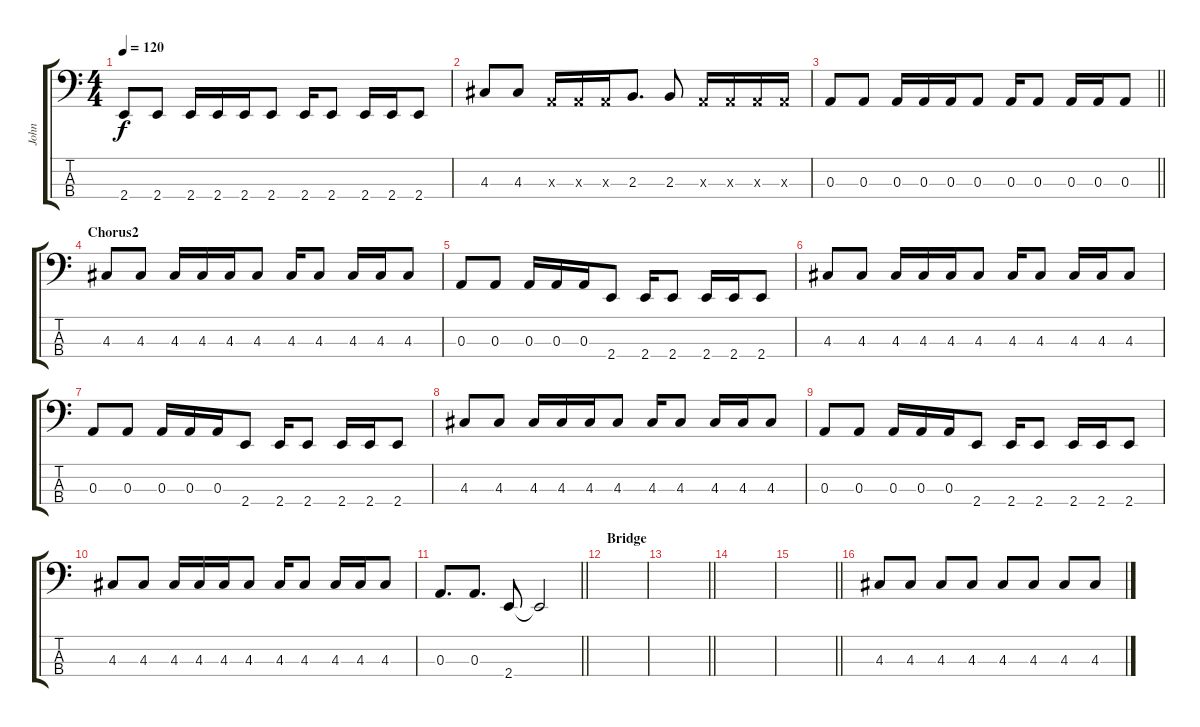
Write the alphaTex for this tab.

\track ("John" "John") {instrument electricbasspick}
\staff {score tabs}
\tuning (G2 D2 A1 D1) {hide}
\ts (4 4)
\tempo 120
\clef f4
\ks c
2.4.8{dy f} 2.4.8 2.4.16 2.4.16 2.4.16 2.4.8 2.4.16 2.4.8 2.4.16 2.4.16 2.4.8 |
4.3.8 4.3.8 0.3{x}.16 0.3{x}.16 0.3{x}.16 2.3.8{d} 2.3.8 0.3{x}.16 0.3{x}.16 0.3{x}.16 0.3{x}.16 |
\barLineRight lightlight
0.3.8 0.3.8 0.3.16 0.3.16 0.3.16 0.3.8 0.3.16 0.3.8 0.3.16 0.3.16 0.3.8 |
\section ("" "Chorus2")
4.3.8 4.3.8 4.3.16 4.3.16 4.3.16 4.3.8 4.3.16 4.3.8 4.3.16 4.3.16 4.3.8 |
0.3.8 0.3.8 0.3.16 0.3.16 0.3.16 2.4.8 2.4.16 2.4.8 2.4.16 2.4.16 2.4.8 |
4.3.8 4.3.8 4.3.16 4.3.16 4.3.16 4.3.8 4.3.16 4.3.8 4.3.16 4.3.16 4.3.8 |
0.3.8 0.3.8 0.3.16 0.3.16 0.3.16 2.4.8 2.4.16 2.4.8 2.4.16 2.4.16 2.4.8 |
4.3.8 4.3.8 4.3.16 4.3.16 4.3.16 4.3.8 4.3.16 4.3.8 4.3.16 4.3.16 4.3.8 |
0.3.8 0.3.8 0.3.16 0.3.16 0.3.16 2.4.8 2.4.16 2.4.8 2.4.16 2.4.16 2.4.8 |
4.3.8 4.3.8 4.3.16 4.3.16 4.3.16 4.3.8 4.3.16 4.3.8 4.3.16 4.3.16 4.3.8 |
\barLineRight lightlight
0.3.8{d} 0.3.8{d} 2.4.8 2.4{t}.2 |
\section ("" "Bridge")
|
\barLineRight lightlight
|
|
\barLineRight lightlight
|
4.3.8 4.3.8 4.3.8 4.3.8 4.3.8 4.3.8 4.3.8 4.3.8
